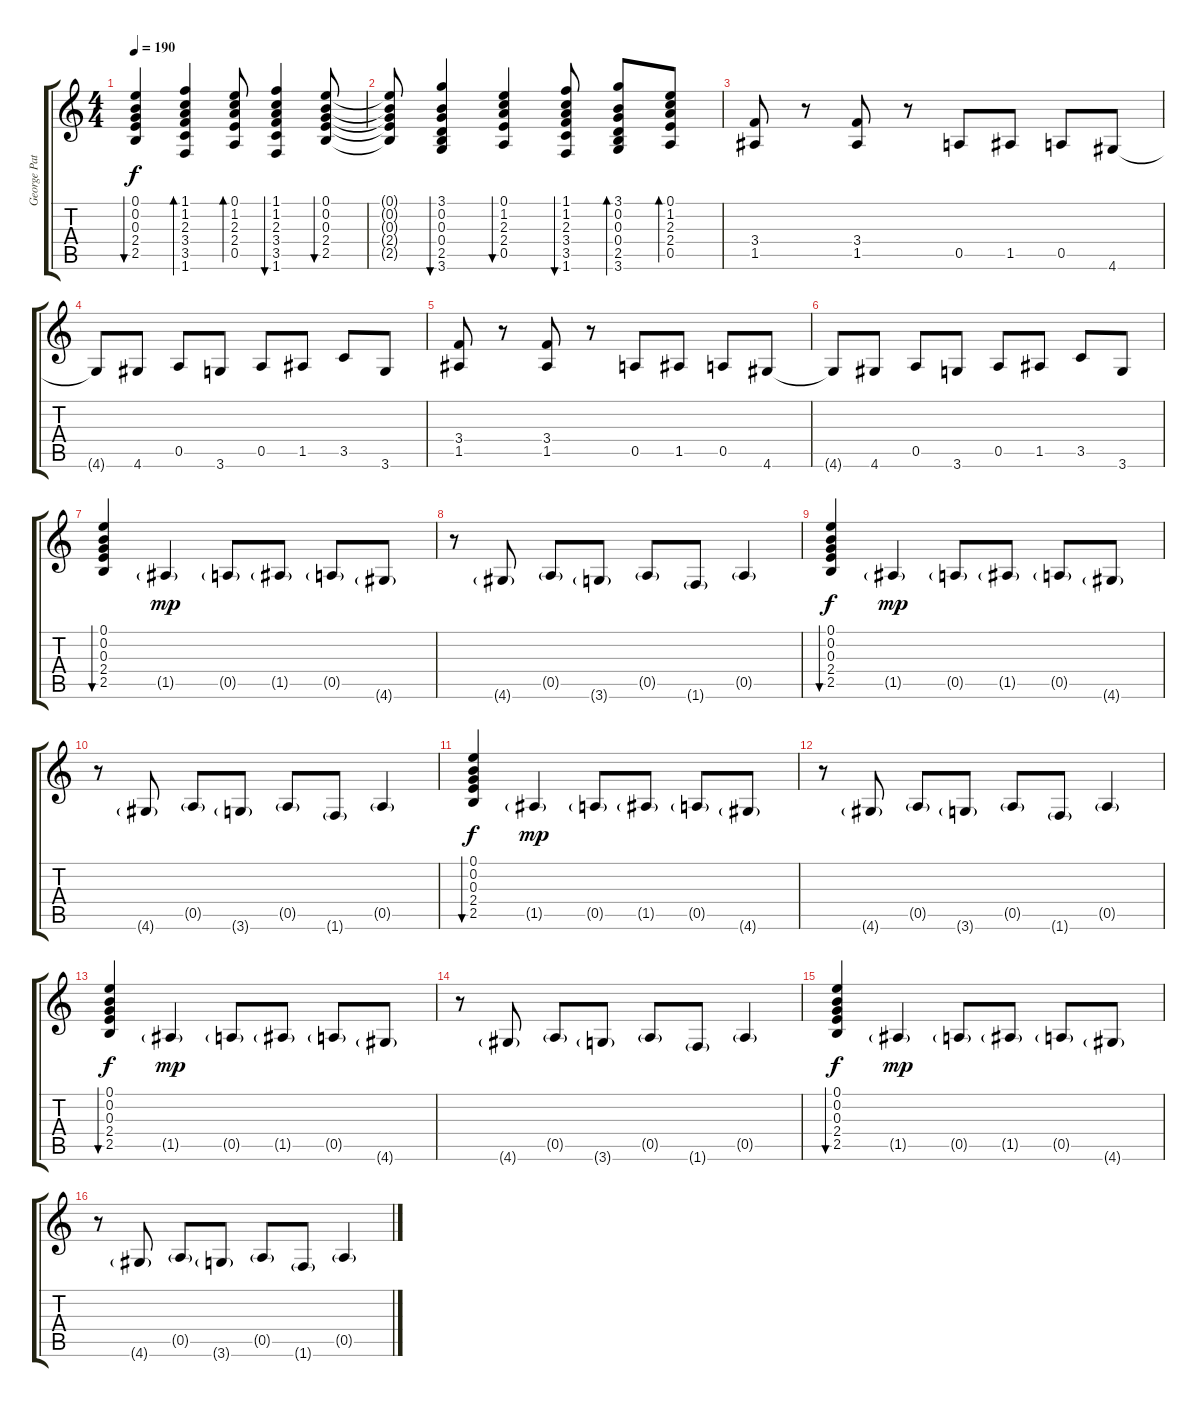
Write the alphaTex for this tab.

\track ("George Patas" "George Pat") {instrument electricguitarclean}
\staff {score tabs}
\tuning (E4 B3 G3 D3 A2 E2) {hide}
\ts (4 4)
\tempo 190
\clef g2
\ks c
(0.1 0.2 0.3 2.4 2.5).4{bu 120 dy f} (1.1 1.2 2.3 3.4 3.5 1.6).4{bd 120} (0.1 1.2 2.3 2.4 0.5).8{bd 120} (1.1 1.2 2.3 3.4 3.5 1.6).4{bu 120} (0.1 0.2 0.3 2.4 2.5).8{bu 120} |
(0.1{t} 0.2{t} 0.3{t} 2.4{t} 2.5{t}).8 (3.1 0.2 0.3 0.4 2.5 3.6).4{bu 120} (0.1 1.2 2.3 2.4 0.5).4{bu 120} (1.1 1.2 2.3 3.4 3.5 1.6).8{bu 120} (3.1 0.2 0.3 0.4 2.5 3.6).8{bd 120} (0.1 1.2 2.3 2.4 0.5).8{bd 120} |
(3.4 1.5).8 r.8 (3.4 1.5).8 r.8 0.5.8 1.5.8 0.5.8 4.6.8 |
4.6{t}.8 4.6.8 0.5.8 3.6.8 0.5.8 1.5.8 3.5.8 3.6.8 |
(3.4 1.5).8 r.8 (3.4 1.5).8 r.8 0.5.8 1.5.8 0.5.8 4.6.8 |
4.6{t}.8 4.6.8 0.5.8 3.6.8 0.5.8 1.5.8 3.5.8 3.6.8 |
(0.1 0.2 0.3 2.4 2.5).4{bu 240} 1.5{g}.4{dy mp} 0.5{g}.8 1.5{g}.8 0.5{g}.8 4.6{g}.8 |
r.8 4.6{g}.8 0.5{g}.8 3.6{g}.8 0.5{g}.8 1.6{g}.8 0.5{g}.4 |
(0.1 0.2 0.3 2.4 2.5).4{bu 240 dy f} 1.5{g}.4{dy mp} 0.5{g}.8 1.5{g}.8 0.5{g}.8 4.6{g}.8 |
r.8 4.6{g}.8 0.5{g}.8 3.6{g}.8 0.5{g}.8 1.6{g}.8 0.5{g}.4 |
(0.1 0.2 0.3 2.4 2.5).4{bu 240 dy f} 1.5{g}.4{dy mp} 0.5{g}.8 1.5{g}.8 0.5{g}.8 4.6{g}.8 |
r.8 4.6{g}.8 0.5{g}.8 3.6{g}.8 0.5{g}.8 1.6{g}.8 0.5{g}.4 |
(0.1 0.2 0.3 2.4 2.5).4{bu 240 dy f} 1.5{g}.4{dy mp} 0.5{g}.8 1.5{g}.8 0.5{g}.8 4.6{g}.8 |
r.8 4.6{g}.8 0.5{g}.8 3.6{g}.8 0.5{g}.8 1.6{g}.8 0.5{g}.4 |
(0.1 0.2 0.3 2.4 2.5).4{bu 240 dy f} 1.5{g}.4{dy mp} 0.5{g}.8 1.5{g}.8 0.5{g}.8 4.6{g}.8 |
r.8 4.6{g}.8 0.5{g}.8 3.6{g}.8 0.5{g}.8 1.6{g}.8 0.5{g}.4
